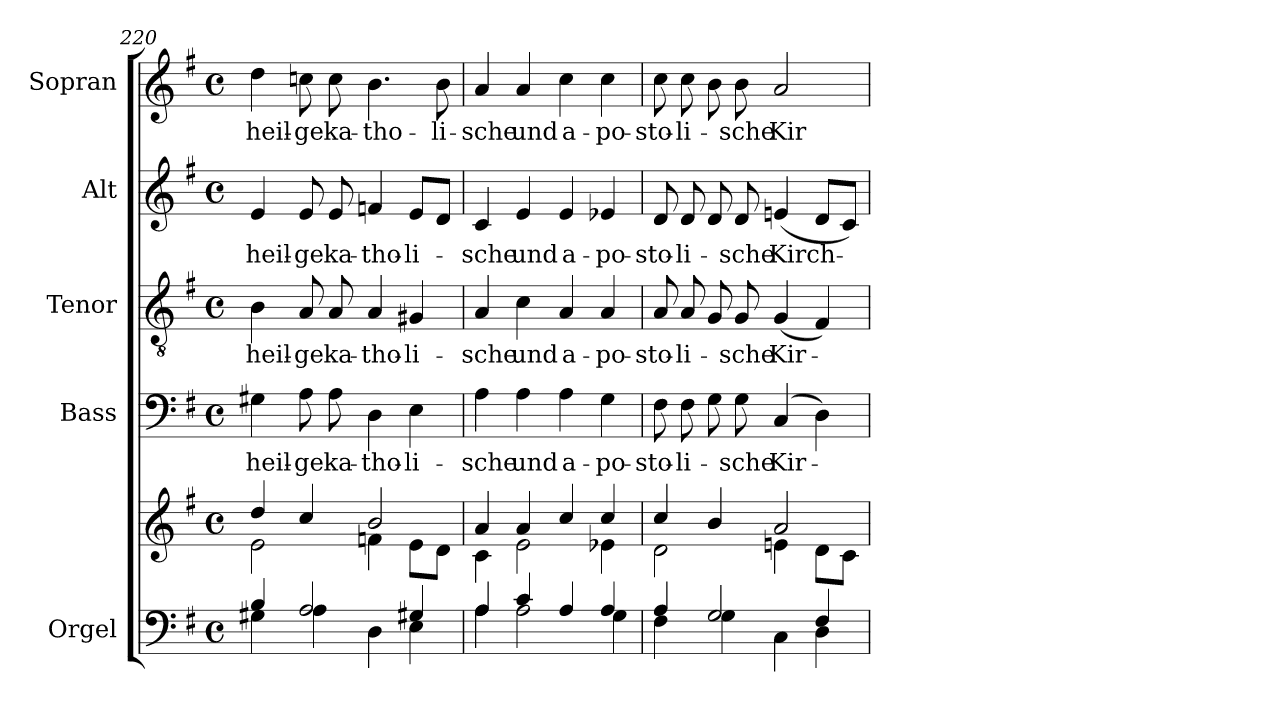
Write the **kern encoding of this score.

**kern	**kern	**kern	**text	**kern	**text	**kern	**text	**kern	**text
*part5	*part5	*part4	*part4	*part3	*part3	*part2	*part2	*part1	*part1
*staff6	*staff5	*staff4	*staff4	*staff3	*staff3	*staff2	*staff2	*staff1	*staff1
*I"Orgel	*	*I"Bass	*	*I"Tenor	*	*I"Alt	*	*I"Sopran	*
*I'Org.	*	*I'B.	*	*I'T.	*	*I'A.	*	*I'S.	*
*clefF4	*clefG2	*clefF4	*	*clefGv2	*	*clefG2	*	*clefG2	*
*k[f#]	*k[f#]	*k[f#]	*	*k[f#]	*	*k[f#]	*	*k[f#]	*
*G:	*G:	*G:	*	*G:	*	*G:	*	*G:	*
*M4/4	*M4/4	*M4/4	*	*M4/4	*	*M4/4	*	*M4/4	*
*met(c)	*met(c)	*met(c)	*	*met(c)	*	*met(c)	*	*met(c)	*
=220	=220	=220	=220	=220	=220	=220	=220	=220	=220
*^	*^	*	*	*	*	*	*	*	*
4B/	4G#X\	4dd/	2e\	4G#X\	heil-	4B\	heil-	4e/	heil-	4dd\	heil-
2A/	4A\	4cc/	.	8A\	-ge	8A/	-ge	8e/	-ge	8ccn\	-ge
.	.	.	.	8A\	ka-	8A/	ka-	8e/	ka-	8cc\	ka-
.	4D\	2b/	4fn\	4D\	-tho-	4A/	-tho-	4fn/	-tho-	4.b\	-tho-
4G#X/	4E\	.	8e\L	4E\	-li-	4G#X/	-li-	8e/L	-li-	.	.
.	.	.	8d\J	.	.	.	.	8d/J	.	8b\	-li-
=221	=221	=221	=221	=221	=221	=221	=221	=221	=221	=221	=221
4A/	4A\	4a/	4c\	4A\	-sche	4A/	-sche	4c/	-sche	4a/	-sche
4c/	2A\	4a/	2e\	4A\	und	4c\	und	4e/	und	4a/	und
4A/	.	4cc/	.	4A\	a-	4A/	a-	4e/	a-	4cc\	a-
4A/	4G\	4cc/	4e-X\	4G\	-po-	4A/	-po-	4e-X/	-po-	4cc\	-po-
=222	=222	=222	=222	=222	=222	=222	=222	=222	=222	=222	=222
4A/	4F#\	4cc/	2d\	8F#\	-sto-	8A/	-sto-	8d/	-sto-	8cc\	-sto-
.	.	.	.	8F#\	-li-	8A/	-li-	8d/	-li-	8cc\	-li-
2G/	4G\	4b/	.	8G\	.	8G/	.	8d/	.	8b\	.
.	.	.	.	8G\	-sche	8G/	-sche	8d/	-sche	8b\	-sche
.	4C\	2a/	4en\	(4C/	Kir-	(4G/	Kir-	(4en/	Kirch-	2a/	Kir-
4F#/	4D\	.	8d\L	4D\)	.	4F#/)	.	8d/L	.	.	.
.	.	.	8c\J	.	.	.	.	8c/J)	.	.	.
*v	*v	*	*	*	*	*	*	*	*	*	*
*	*v	*v	*	*	*	*	*	*	*	*
=	=	=	=	=	=	=	=	=	=
*-	*-	*-	*-	*-	*-	*-	*-	*-	*-
